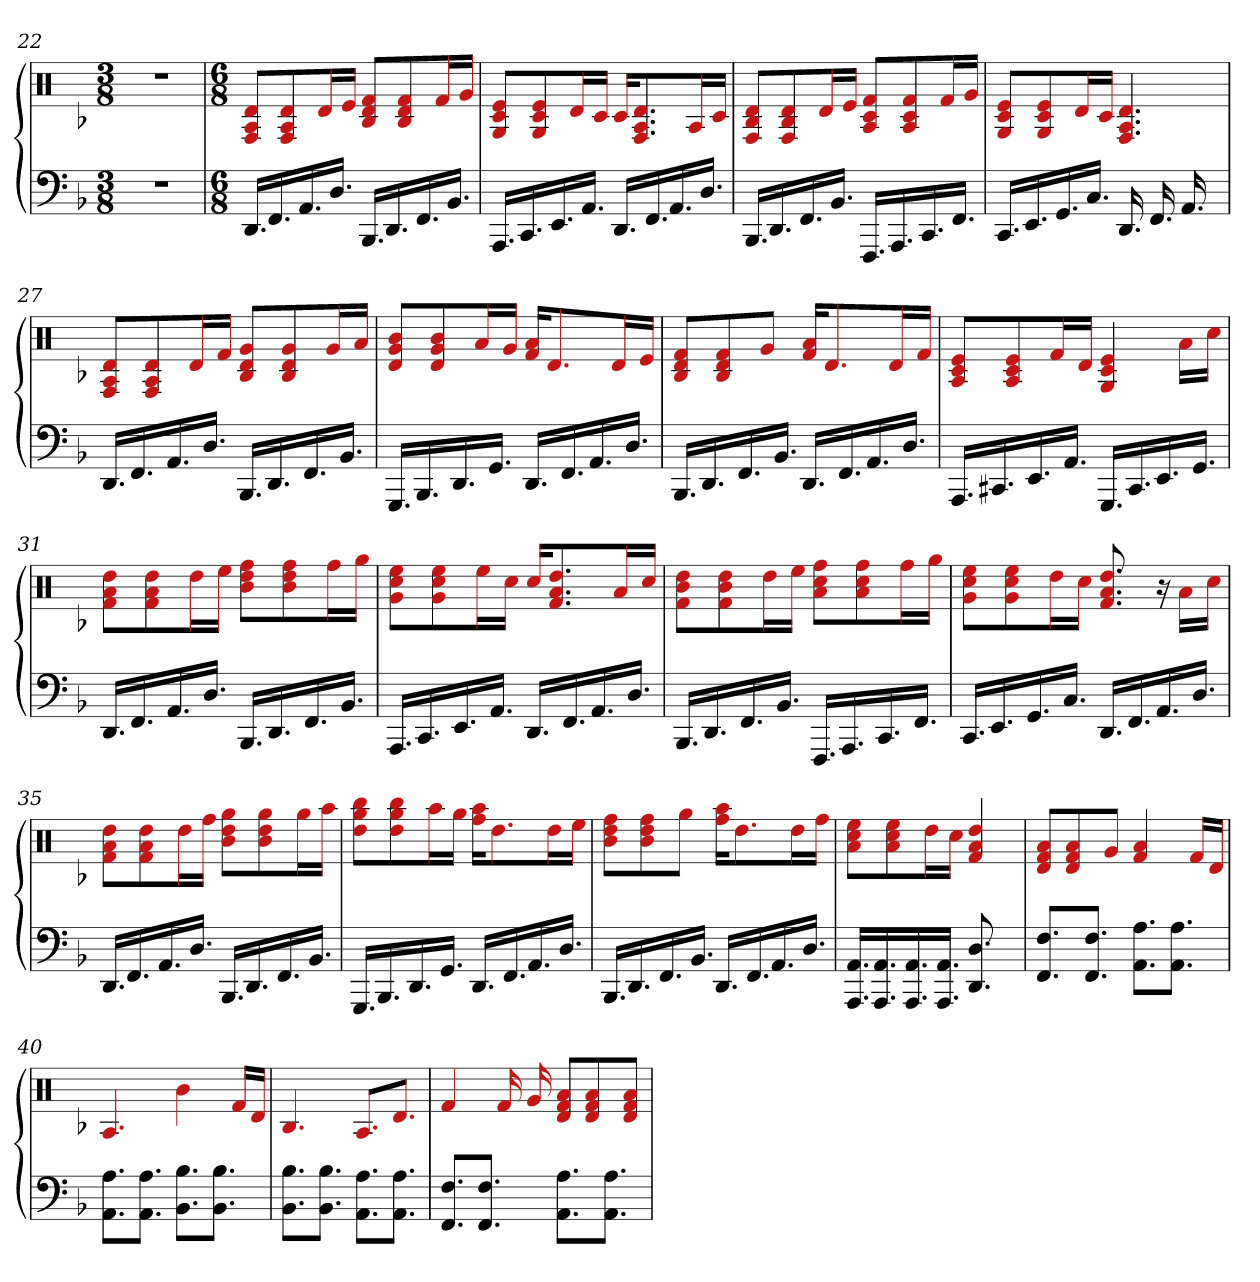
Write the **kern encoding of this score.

**kern	**kern
*part1	*part1
*staff2	*staff1
*clefF4	*clefX
*k[b-]	*k[b-]
*M3/8	*M3/8
=22	=22
4.r	4.r
!!LO:LB:g=z
=23	=23
*M6/8	*M6/8
16.DD/LL	8F/ 8A/ 8d/L
16.FF/	.
.	8F/ 8A/ 8d/
16.AA/	.
.	16d/L
16.D/JJ	.
.	16e/JJ
16.BBB-/LL	8B/ 8d/ 8f/L
16.DD/	.
.	8B/ 8d/ 8f/
16.FF/	.
.	16f/L
16.BB-/JJ	.
.	16g/JJ
=24	=24
16.AAA/LL	8G/ 8c/ 8e/L
16.CC/	.
.	8G/ 8c/ 8e/
16.EE/	.
.	16d/L
16.AA/JJ	.
.	16c/JJ
16.DD/LL	16c/KL
.	8.F/ 8.A/ 8.d/
16.FF/	.
16.AA/	.
.	16A/L
16.D/JJ	.
.	16c/JJ
=25	=25
16.BBB-/LL	8F/ 8B/ 8d/L
16.DD/	.
.	8F/ 8B/ 8d/
16.FF/	.
.	16d/L
16.BB-/JJ	.
.	16e/JJ
16.FFF/LL	8A/ 8c/ 8f/L
16.AAA/	.
.	8A/ 8c/ 8f/
16.CC/	.
.	16f/L
16.FF/JJ	.
.	16g/JJ
!!LO:PB:g=z
=26	=26
16.CC/LL	8G/ 8c/ 8e/L
16.EE/	.
.	8G/ 8c/ 8e/
16.GG/	.
.	16d/L
16.C/JJ	.
.	16c/JJ
16.DD/	4.F/ 4.A/ 4.d/
16.FF/	.
16.AA/	.
16.ryy	.
=27	=27
16.DD/LL	8F/ 8A/ 8d/L
16.FF/	.
.	8F/ 8A/ 8d/
16.AA/	.
.	16d/L
16.D/JJ	.
.	16f/JJ
16.BBB-/LL	8B/ 8d/ 8g/L
16.DD/	.
.	8B/ 8d/ 8g/
16.FF/	.
.	16g/L
16.BB-/JJ	.
.	16a/JJ
=28	=28
16.GGG/LL	8d/ 8g/ 8b/L
16.BBB-/	.
.	8d/ 8g/ 8b/
16.DD/	.
.	16a/L
16.GG/JJ	.
.	16g/JJ
16.DD/LL	16f/ 16a/KL
.	8.d/
16.FF/	.
16.AA/	.
.	16d/L
16.D/JJ	.
.	16e/JJ
!!LO:LB:g=z
=29	=29
16.BBB-/LL	8B/ 8d/ 8f/L
16.DD/	.
.	8B/ 8d/ 8f/
16.FF/	.
.	8g/J
16.BB-/JJ	.
16.DD/LL	16f/ 16a/KL
.	8.d/
16.FF/	.
16.AA/	.
.	16d/L
16.D/JJ	.
.	16f/JJ
=30	=30
16.AAA/LL	8A/ 8c#X/ 8e/L
16.CC#X/	.
.	8A/ 8c/ 8e/
16.EE/	.
.	16f/L
16.AA/JJ	.
.	16d/JJ
16.GGG/LL	4G/ 4c/ 4e/
16.CC#/	.
16.EE/	.
.	16a\LL
16.GG/JJ	.
.	16cc\JJ
=31	=31
16.DD/LL	8f\ 8a\ 8dd\L
16.FF/	.
.	8f\ 8a\ 8dd\
16.AA/	.
.	16dd\L
16.D/JJ	.
.	16ee\JJ
16.BBB-/LL	8b\ 8dd\ 8ff\L
16.DD/	.
.	8b\ 8dd\ 8ff\
16.FF/	.
.	16ff\L
16.BB-/JJ	.
.	16gg\JJ
!!LO:LB:g=z
=32	=32
16.AAA/LL	8g\ 8cc\ 8ee\L
16.CC/	.
.	8g\ 8cc\ 8ee\
16.EE/	.
.	16ee\L
16.AA/JJ	.
.	16cc\JJ
16.DD/LL	16cc/KL
.	8.f/ 8.a/ 8.dd/
16.FF/	.
16.AA/	.
.	16a/L
16.D/JJ	.
.	16cc/JJ
=33	=33
16.BBB-/LL	8f\ 8b\ 8dd\L
16.DD/	.
.	8f\ 8b\ 8dd\
16.FF/	.
.	16dd\L
16.BB-/JJ	.
.	16ee\JJ
16.FFF/LL	8a\ 8cc\ 8ff\L
16.AAA/	.
.	8a\ 8cc\ 8ff\
16.CC/	.
.	16ff\L
16.FF/JJ	.
.	16gg\JJ
=34	=34
16.CC/LL	8g\ 8cc\ 8ee\L
16.EE/	.
.	8g\ 8cc\ 8ee\
16.GG/	.
.	16dd\L
16.C/JJ	.
.	16cc\JJ
16.DD/LL	8.f/ 8.a/ 8.dd/
16.FF/	.
16.AA/	16r
.	16a\LL
16.D/JJ	.
.	16cc\JJ
!!LO:LB:g=z
=35	=35
16.DD/LL	8f\ 8a\ 8dd\L
16.FF/	.
.	8f\ 8a\ 8dd\
16.AA/	.
.	16dd\L
16.D/JJ	.
.	16ff\JJ
16.BBB-/LL	8b\ 8dd\ 8gg\L
16.DD/	.
.	8b\ 8dd\ 8gg\
16.FF/	.
.	16gg\L
16.BB-/JJ	.
.	16aa\JJ
=36	=36
16.GGG/LL	8dd\ 8gg\ 8bb\L
16.BBB-/	.
.	8dd\ 8gg\ 8bb\
16.DD/	.
.	16aa\L
16.GG/JJ	.
.	16gg\JJ
16.DD/LL	16ff\ 16aa\KL
.	8.dd\
16.FF/	.
16.AA/	.
.	16dd\L
16.D/JJ	.
.	16ee\JJ
=37	=37
16.BBB-/LL	8b\ 8dd\ 8ff\L
16.DD/	.
.	8b\ 8dd\ 8ff\
16.FF/	.
.	8gg\J
16.BB-/JJ	.
16.DD/LL	16ff\ 16aa\KL
.	8.dd\
16.FF/	.
16.AA/	.
.	16dd\L
16.D/JJ	.
.	16ff\JJ
!!LO:LB:g=z
=38	=38
16.AAA/ 16.AA/LL	8a\ 8cc#X\ 8ee\L
16.AAA/ 16.AA/	.
.	8a\ 8cc\ 8ee\
16.AAA/ 16.AA/	.
.	16dd\L
16.AAA/ 16.AA/JJ	.
.	16cc\JJ
8.DD/ 8.D/	4f/ 4a/ 4dd/
16ryy	.
=39	=39
8.FF/ 8.F/L	8d/ 8f/ 8a/L
.	8d/ 8f/ 8a/
8.FF/ 8.F/J	.
.	8g/J
8.AA\ 8.A\L	4f/ 4a/
8.AA\ 8.A\J	.
.	16f/LL
.	16d/JJ
=40	=40
8.AA\ 8.A\L	4.A/
8.AA\ 8.A\J	.
8.BB-\ 8.B-\L	4b\
8.BB-\ 8.B-\J	.
.	16f/LL
.	16d/JJ
=41	=41
8.BB-\ 8.B-\L	4.B/
8.BB-\ 8.B-\J	.
8.AA\ 8.A\L	8.A/L
8.AA\ 8.A\J	8.d/J
=42	=42
8.FF/ 8.F/L	4f/
8.FF/ 8.F/J	.
.	16f/
.	16g/
8.AA\ 8.A\L	8d/ 8f/ 8a/L
.	8d/ 8f/ 8a/
8.AA\ 8.A\J	.
.	8d/ 8f/ 8a/J
=	=
*-	*-
